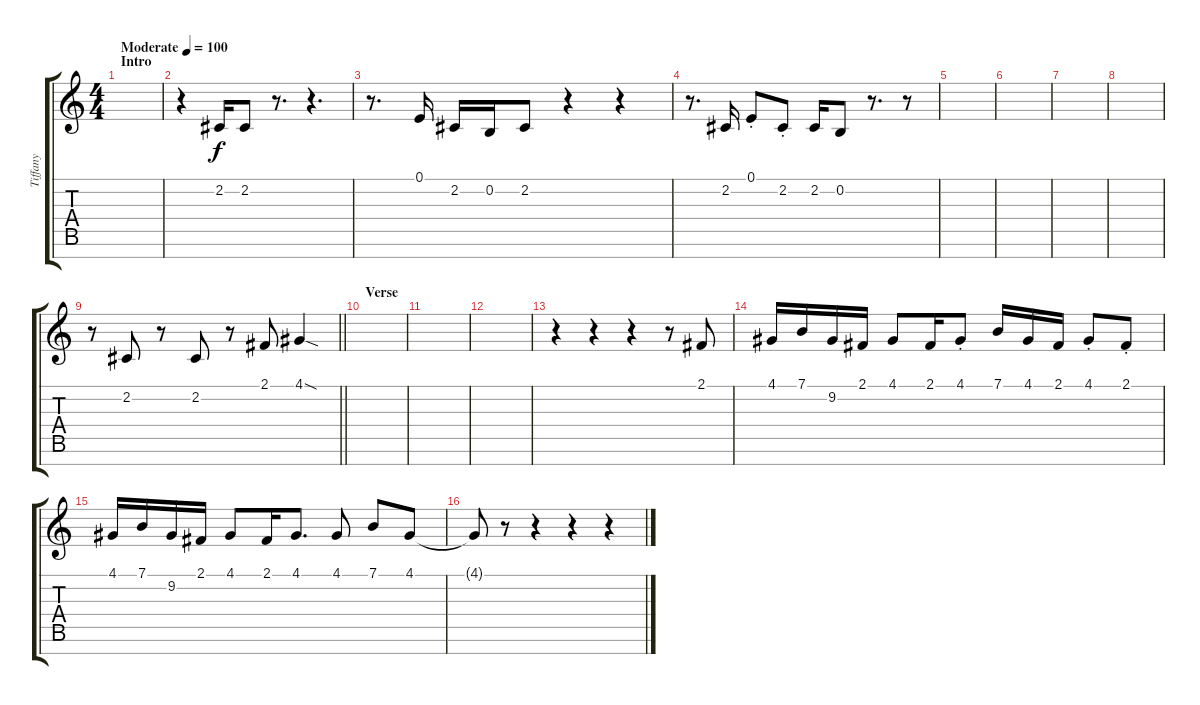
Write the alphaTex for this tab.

\track ("Tiffany" "Tiffany") {instrument sopranosax}
\staff {score tabs}
\tuning (E4 B3 G3 D3 A2 E2 B1) {hide}
\ts (4 4)
\section ("" "Intro")
\tempo (100 "Moderate")
\clef g2
\ks c
|
r.4{volume 16} 2.2.16 2.2.8 r.8{d} r.4{d} |
r.8{d} 0.1.16 2.2.16 0.2.16 2.2.8 r.4 r.4 |
r.8{d} 2.2.16 0.1{st}.8 2.2{st}.8 2.2.16 0.2.8 r.8{d} r.8 |
|
|
|
|
\barLineRight lightlight
r.8 2.2.8 r.8 2.2.8 r.8 2.1.8 4.1{sod}.4 |
\section ("" "Verse")
|
|
|
r.4 r.4 r.4 r.8 2.1.8 |
4.1.16 7.1.16 9.2.16 2.1.16 4.1.8 2.1.16 4.1{st}.8 7.1.16 4.1.16 2.1.16 4.1{st}.8 2.1{st}.8 |
4.1.16 7.1.16 9.2.16 2.1.16 4.1.8 2.1.16 4.1.8{d} 4.1.8 7.1.8 4.1.8 |
4.1{t}.8 r.8 r.4 r.4 r.4
